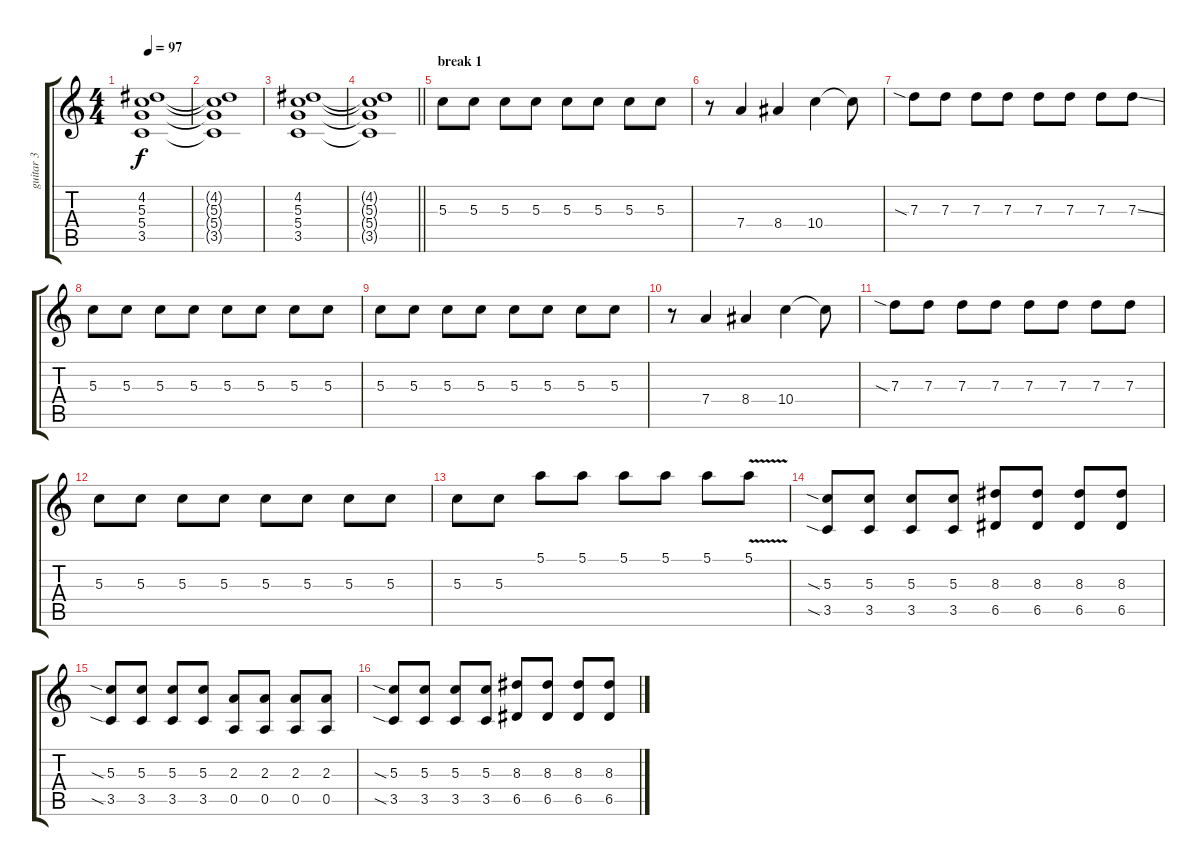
\track ("guitar 3" "guitar 3") {instrument electricguitarjazz}
\staff {score tabs}
\tuning (E4 B3 G3 D3 A2 E2) {hide}
\ts (4 4)
\tempo 97
\clef g2
\ks c
(4.2 5.3 5.4 3.5).1{dy f} |
(4.2{t} 5.3{t} 5.4{t} 3.5{t}).1 |
(4.2 5.3 5.4 3.5).1 |
\barLineRight lightlight
(4.2{t} 5.3{t} 5.4{t} 3.5{t}).1 |
\section ("" "break 1")
5.3.8 5.3.8 5.3.8 5.3.8 5.3.8 5.3.8 5.3.8 5.3.8 |
r.8 7.4.4 8.4.4 10.4.4 10.4{t}.8 |
7.3{sia}.8 7.3.8 7.3.8 7.3.8 7.3.8 7.3.8 7.3.8 7.3{ss}.8 |
5.3.8 5.3.8 5.3.8 5.3.8 5.3.8 5.3.8 5.3.8 5.3.8 |
5.3.8 5.3.8 5.3.8 5.3.8 5.3.8 5.3.8 5.3.8 5.3.8 |
r.8 7.4.4 8.4.4 10.4.4 10.4{t}.8 |
7.3{sia}.8 7.3.8 7.3.8 7.3.8 7.3.8 7.3.8 7.3.8 7.3.8 |
5.3.8 5.3.8 5.3.8 5.3.8 5.3.8 5.3.8 5.3.8 5.3.8 |
5.3.8 5.3.8 5.1.8 5.1.8 5.1.8 5.1.8 5.1.8 5.1{v}.8 |
(5.3{sia} 3.5{sia}).8 (5.3 3.5).8 (5.3 3.5).8 (5.3 3.5).8 (8.3 6.5).8 (8.3 6.5).8 (8.3 6.5).8 (8.3 6.5).8 |
(5.3{sia} 3.5{sia}).8 (5.3 3.5).8 (5.3 3.5).8 (5.3 3.5).8 (2.3 0.5).8 (2.3 0.5).8 (2.3 0.5).8 (2.3 0.5).8 |
(5.3{sia} 3.5{sia}).8 (5.3 3.5).8 (5.3 3.5).8 (5.3 3.5).8 (8.3 6.5).8 (8.3 6.5).8 (8.3 6.5).8 (8.3 6.5).8
